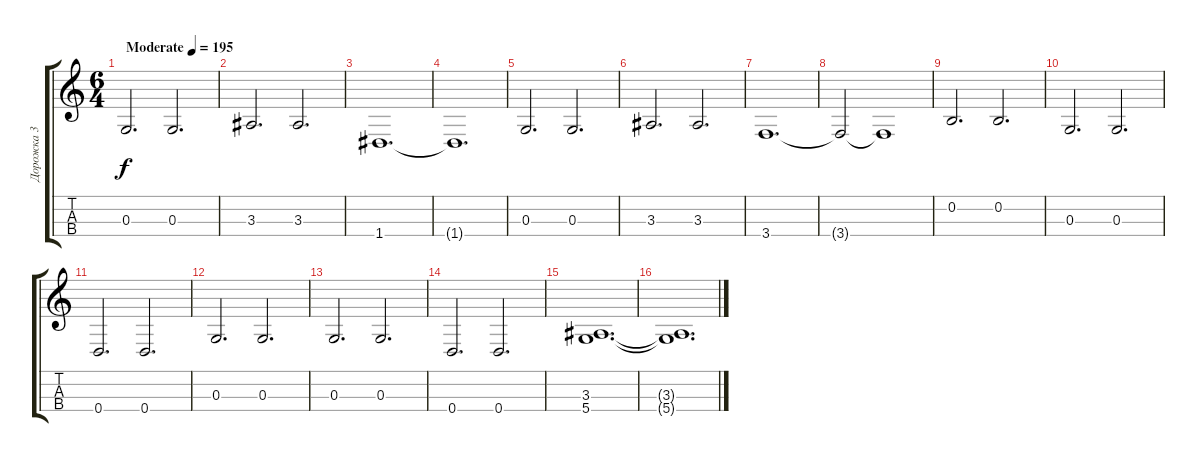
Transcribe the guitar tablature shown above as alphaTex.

\track ("Дорожка 3" "Дорожка 3") {mute instrument acousticgrandpiano}
\staff {score tabs}
\tuning (E4 B3 G3 D3) {hide}
\ts (6 4)
\tempo (195 "Moderate")
\clef g2
\ks c
0.3.2{d dy f instrument acousticgrandpiano} 0.3.2{d} |
3.3.2{d} 3.3.2{d} |
1.4.1{d} |
1.4{t}.1{d} |
0.3.2{d} 0.3.2{d} |
3.3.2{d} 3.3.2{d} |
3.4.1{d} |
3.4{t}.2 3.4{t}.1 |
0.2.2{d} 0.2.2{d} |
0.3.2{d} 0.3.2{d} |
0.4.2{d} 0.4.2{d} |
0.3.2{d} 0.3.2{d} |
0.3.2{d} 0.3.2{d} |
0.4.2{d} 0.4.2{d} |
(3.3 5.4).1{d} |
(3.3{t} 5.4{t}).1{d}
